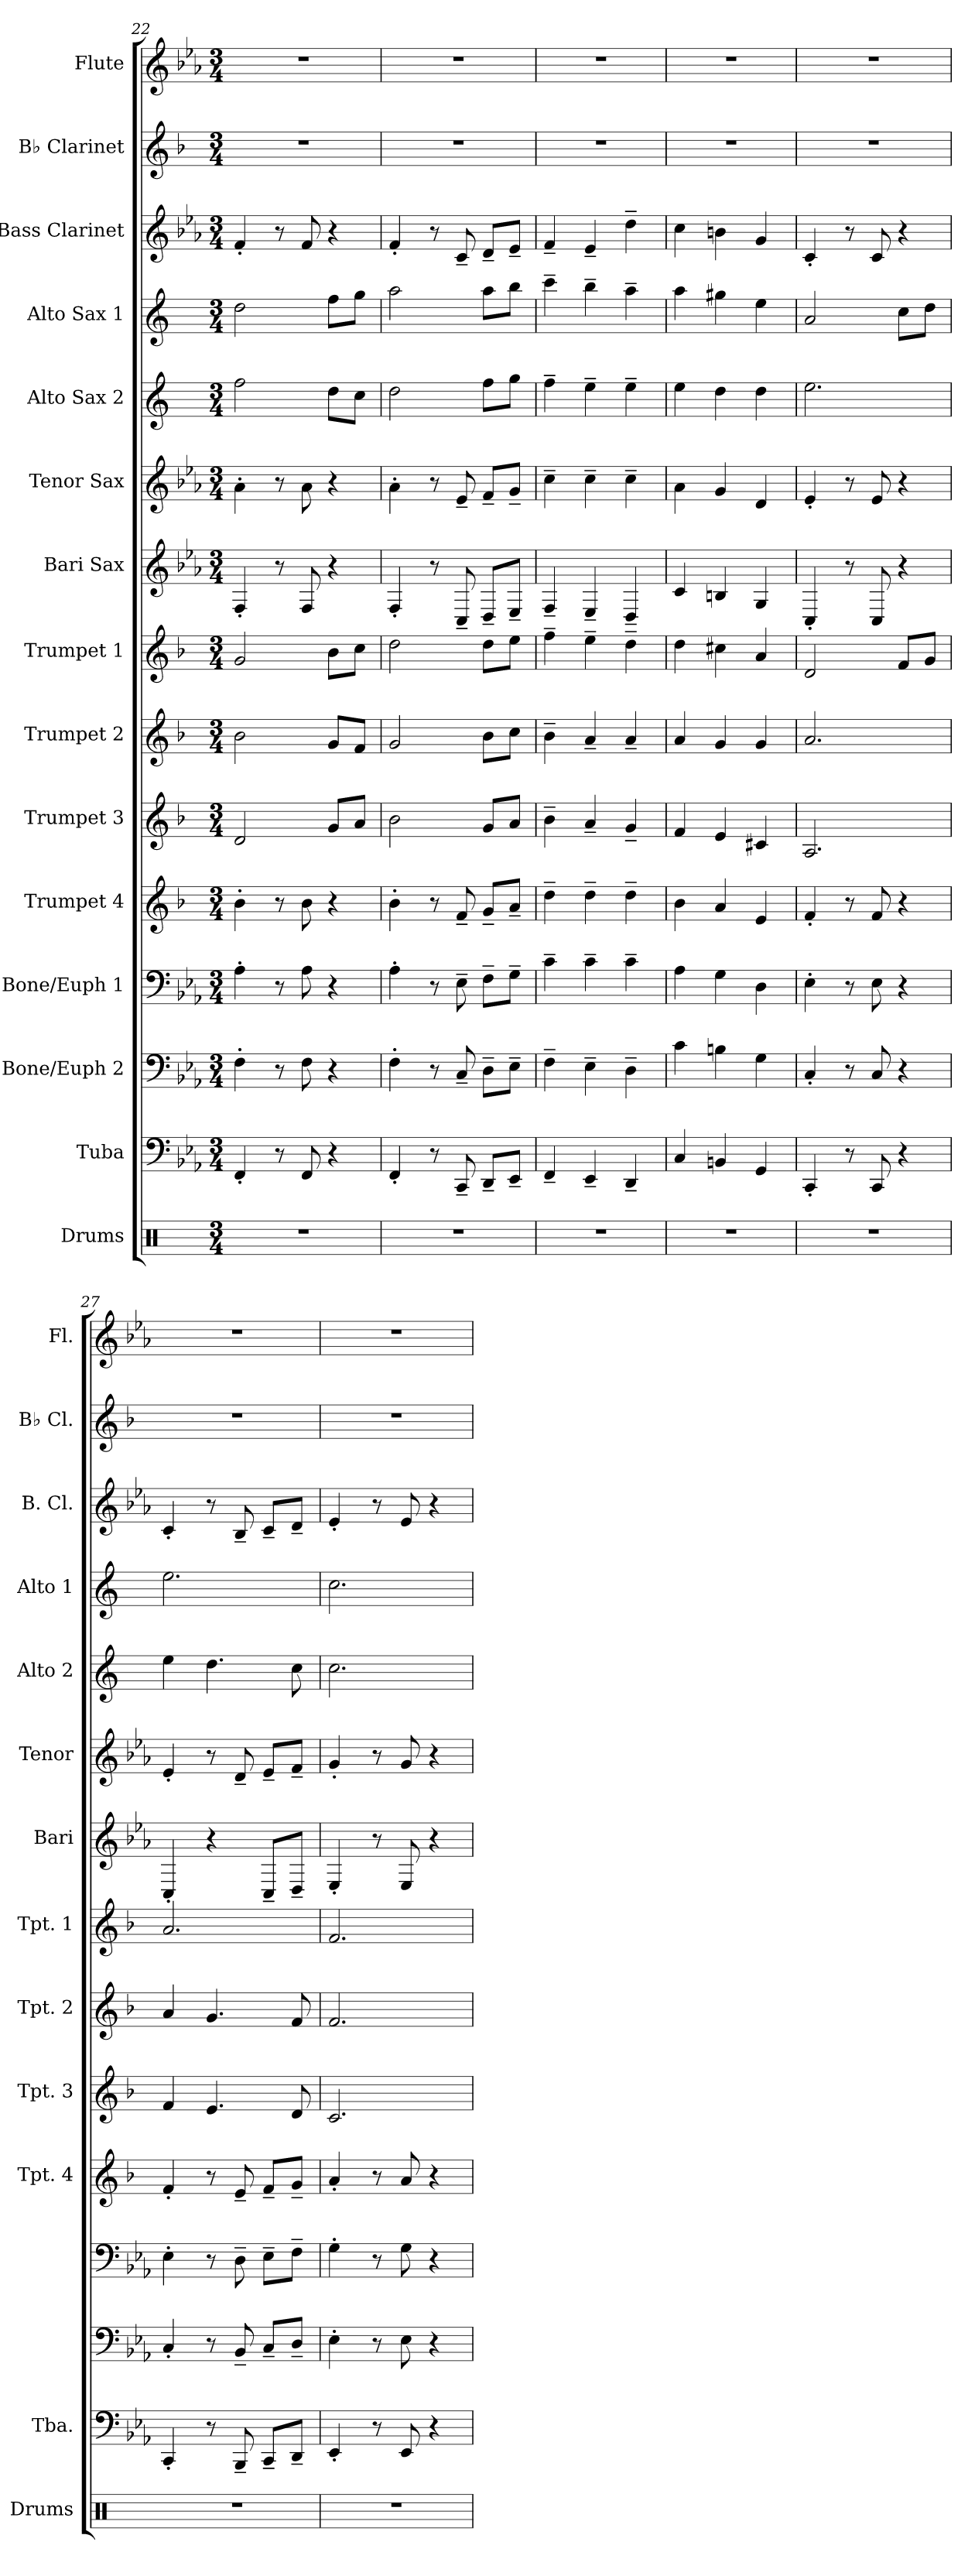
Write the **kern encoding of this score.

**kern	**kern	**kern	**kern	**kern	**kern	**kern	**kern	**kern	**kern	**kern	**kern	**kern	**kern	**kern
*part15	*part14	*part13	*part12	*part11	*part10	*part9	*part8	*part7	*part6	*part5	*part4	*part3	*part2	*part1
*staff15	*staff14	*staff13	*staff12	*staff11	*staff10	*staff9	*staff8	*staff7	*staff6	*staff5	*staff4	*staff3	*staff2	*staff1
*I"Drums	*I"Tuba	*I"Bone/Euph 2	*I"Bone/Euph 1	*I"Trumpet 4	*I"Trumpet 3	*I"Trumpet 2	*I"Trumpet 1	*I"Bari Sax	*I"Tenor Sax	*I"Alto Sax 2	*I"Alto Sax 1	*I"Bass Clarinet	*I"B♭ Clarinet	*I"Flute
*I'Drums	*I'Tba.	*	*	*I'Tpt. 4	*I'Tpt. 3	*I'Tpt. 2	*I'Tpt. 1	*I'Bari	*I'Tenor	*I'Alto 2	*I'Alto 1	*I'B. Cl.	*I'B♭ Cl.	*I'Fl.
*clefX	*clefF4	*clefF4	*clefF4	*clefG2	*clefG2	*clefG2	*clefG2	*clefG2	*clefG2	*clefG2	*clefG2	*clefG2	*clefG2	*clefG2
*	*	*	*	*ITrd1c2	*ITrd1c2	*ITrd1c2	*ITrd1c2	*ITrd12c21	*ITrd8c14	*ITrd5c9	*ITrd5c9	*ITrd8c14	*ITrd1c2	*
*k[]	*k[b-e-a-]	*k[b-e-a-]	*k[b-e-a-]	*k[b-e-a-]	*k[b-e-a-]	*k[b-e-a-]	*k[b-e-a-]	*k[b-e-a-]	*k[b-e-a-]	*k[b-e-a-]	*k[b-e-a-]	*k[b-e-a-]	*k[b-e-a-]	*k[b-e-a-]
*M3/4	*M3/4	*M3/4	*M3/4	*M3/4	*M3/4	*M3/4	*M3/4	*M3/4	*M3/4	*M3/4	*M3/4	*M3/4	*M3/4	*M3/4
=22	=22	=22	=22	=22	=22	=22	=22	=22	=22	=22	=22	=22	=22	=22
2.r	4FF'/	4F'\	4A-'\	4a-'\	2c/	2a-\	2f/	4FF'/	4A-'\	2a-\	2f\	4F'/	2.r	2.r
.	8r	8r	8r	8r	.	.	.	8r	8r	.	.	8r	.	.
.	8FF/	8F\	8A-\	8a-\	.	.	.	8FF/	8A-\	.	.	8F/	.	.
.	4r	4r	4r	4r	8f/L	8f/L	8a-\L	4r	4r	8f\L	8a-\L	4r	.	.
.	.	.	.	.	8g/J	8e-/J	8b-\J	.	.	8e-\J	8b-\J	.	.	.
=23	=23	=23	=23	=23	=23	=23	=23	=23	=23	=23	=23	=23	=23	=23
2.r	4FF'/	4F'\	4A-'\	4a-'\	2a-\	2f/	2cc\	4FF'/	4A-'\	2f\	2cc\	4F'/	2.r	2.r
.	8r	8r	8r	8r	.	.	.	8r	8r	.	.	8r	.	.
.	8CC~/	8C~/	8E-~\	8e-~/	.	.	.	8CC~/	8E-~/	.	.	8C~/	.	.
.	8DD~/L	8D~\L	8F~\L	8f~/L	8f/L	8a-\L	8cc\L	8DD~/L	8F~/L	8a-\L	8cc\L	8D~/L	.	.
.	8EE-~/J	8E-~\J	8G~\J	8g~/J	8g/J	8b-\J	8dd\J	8EE-~/J	8G~/J	8b-\J	8dd\J	8E-~/J	.	.
=24	=24	=24	=24	=24	=24	=24	=24	=24	=24	=24	=24	=24	=24	=24
2.r	4FF~/	4F~\	4c~\	4cc~\	4a-~\	4a-~\	4ee-~\	4FF~/	4c~\	4a-~\	4ee-~\	4F~/	2.r	2.r
.	4EE-~/	4E-~\	4c~\	4cc~\	4g~/	4g~/	4dd~\	4EE-~/	4c~\	4g~\	4dd~\	4E-~/	.	.
.	4DD~/	4D~\	4c~\	4cc~\	4f~/	4g~/	4cc~\	4DD~/	4c~\	4g~\	4cc~\	4d~\	.	.
=25	=25	=25	=25	=25	=25	=25	=25	=25	=25	=25	=25	=25	=25	=25
2.r	4C/	4c\	4A-\	4a-\	4e-/	4g/	4cc\	4C/	4A-\	4g\	4cc\	4c\	2.r	2.r
.	4BBn/	4Bn\	4G\	4g/	4d/	4f/	4bn\	4BBn/	4G/	4f\	4bn\	4Bn\	.	.
.	4GG/	4G\	4D\	4d/	4Bn/	4f/	4g/	4GG/	4D/	4f\	4g\	4G/	.	.
=26	=26	=26	=26	=26	=26	=26	=26	=26	=26	=26	=26	=26	=26	=26
2.r	4CC'/	4C'/	4E-'\	4e-'/	2.G/	2.g/	2c/	4CC'/	4E-'/	2.g\	2c/	4C'/	2.r	2.r
.	8r	8r	8r	8r	.	.	.	8r	8r	.	.	8r	.	.
.	8CC/	8C/	8E-\	8e-/	.	.	.	8CC/	8E-/	.	.	8C/	.	.
.	4r	4r	4r	4r	.	.	8e-/L	4r	4r	.	8e-\L	4r	.	.
.	.	.	.	.	.	.	8f/J	.	.	.	8f\J	.	.	.
=27	=27	=27	=27	=27	=27	=27	=27	=27	=27	=27	=27	=27	=27	=27
2.r	4CC'/	4C'/	4E-'\	4e-'/	4e-/	4g/	2.g/	4CC'/	4E-'/	4g\	2.g\	4C'/	2.r	2.r
.	8r	8r	8r	8r	4.d/	4.f/	.	4r	8r	4.f\	.	8r	.	.
.	8BBB-~/	8BB-~/	8D~\	8d~/	.	.	.	.	8D~/	.	.	8BB-~/	.	.
.	8CC~/L	8C~/L	8E-~\L	8e-~/L	.	.	.	8CC~/L	8E-~/L	.	.	8C~/L	.	.
.	8DD~/J	8D~/J	8F~\J	8f~/J	8c/	8e-/	.	8DD~/J	8F~/J	8e-\	.	8D~/J	.	.
=28	=28	=28	=28	=28	=28	=28	=28	=28	=28	=28	=28	=28	=28	=28
2.r	4EE-'/	4E-'\	4G'\	4g'/	2.B-/	2.e-/	2.e-/	4EE-'/	4G'/	2.e-\	2.e-\	4E-'/	2.r	2.r
.	8r	8r	8r	8r	.	.	.	8r	8r	.	.	8r	.	.
.	8EE-/	8E-\	8G\	8g/	.	.	.	8EE-/	8G/	.	.	8E-/	.	.
.	4r	4r	4r	4r	.	.	.	4r	4r	.	.	4r	.	.
=	=	=	=	=	=	=	=	=	=	=	=	=	=	=
*-	*-	*-	*-	*-	*-	*-	*-	*-	*-	*-	*-	*-	*-	*-
